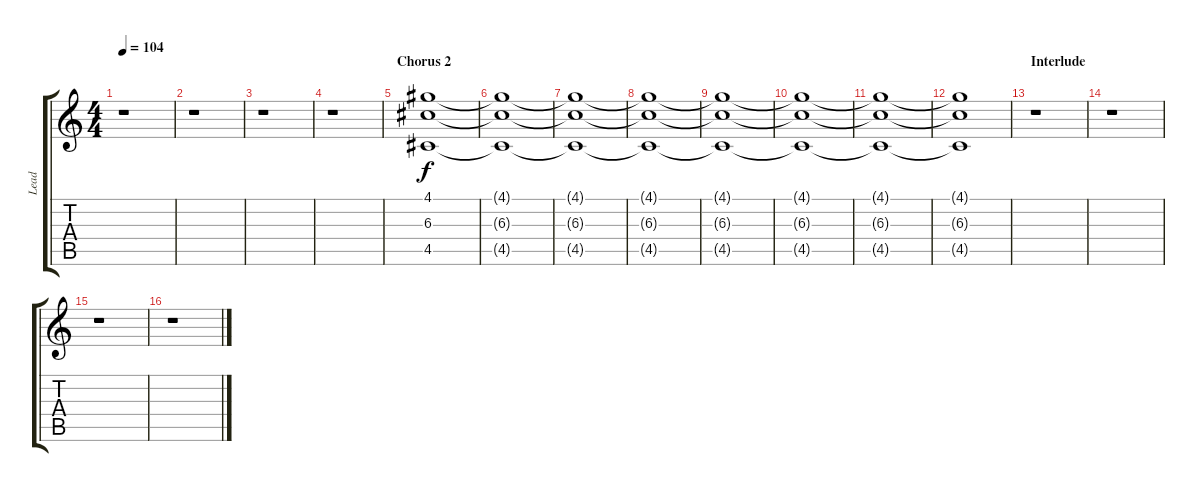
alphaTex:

\track ("Lead" "Lead") {instrument lead2sawtooth}
\staff {score tabs}
\tuning (E5 B4 G4 D4 A3 E3) {hide}
\ts (4 4)
\tempo 104
\clef g2
\ks c
r.1{dy f} |
r.1 |
r.1 |
r.1 |
\section ("" "Chorus 2")
(4.1 6.3 4.5).1 |
(4.1{t} 6.3{t} 4.5{t}).1 |
(4.1{t} 6.3{t} 4.5{t}).1 |
(4.1{t} 6.3{t} 4.5{t}).1 |
(4.1{t} 6.3{t} 4.5{t}).1 |
(4.1{t} 6.3{t} 4.5{t}).1 |
(4.1{t} 6.3{t} 4.5{t}).1 |
(4.1{t} 6.3{t} 4.5{t}).1 |
\section ("" "Interlude")
r.1 |
r.1 |
r.1 |
r.1
